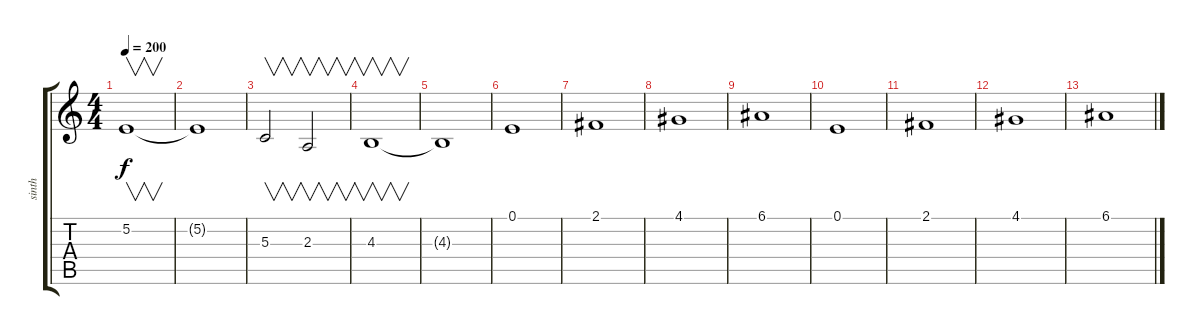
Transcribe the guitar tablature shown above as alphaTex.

\track ("sinth" "sinth") {instrument choiraahs}
\staff {score tabs}
\tuning (E4 B3 G3 D3 A2 E2) {hide}
\ts (4 4)
\tempo 200
\clef g2
\ks c
5.2.1{v dy f} |
5.2{t}.1 |
5.3.2{v} 2.3.2{v} |
4.3.1{v} |
4.3{t}.1 |
0.1.1 |
2.1.1 |
4.1.1 |
6.1.1 |
0.1.1 |
2.1.1 |
4.1.1 |
6.1.1
